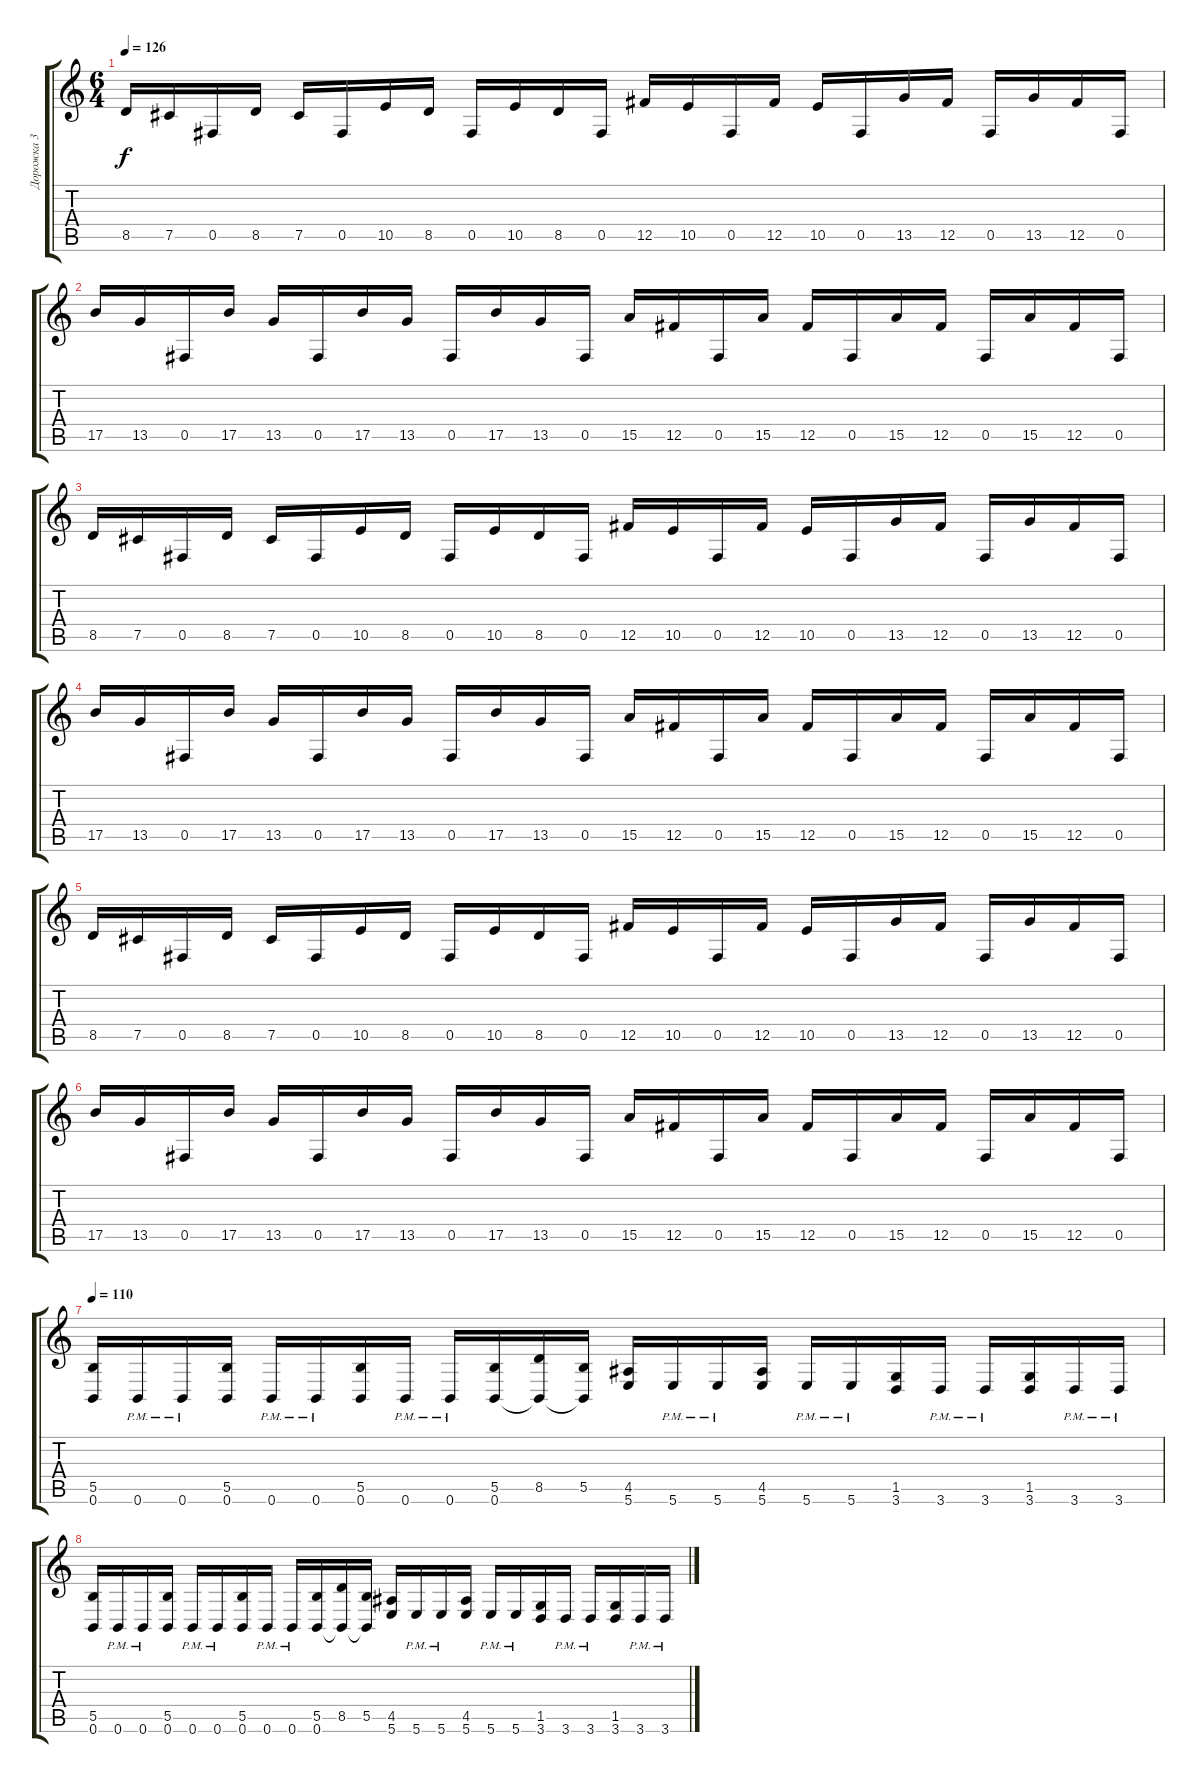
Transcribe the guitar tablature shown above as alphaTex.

\track ("Дорожка 3" "Дорожка 3") {instrument distortionguitar}
\staff {score tabs}
\tuning (Db4 Ab3 E3 B2 Gb2 B1) {hide}
\ts (6 4)
\tempo 126
\clef g2
\ks c
8.5.16{dy f} 7.5.16 0.5.16 8.5.16 7.5.16 0.5.16 10.5.16 8.5.16 0.5.16 10.5.16 8.5.16 0.5.16 12.5.16 10.5.16 0.5.16 12.5.16 10.5.16 0.5.16 13.5.16 12.5.16 0.5.16 13.5.16 12.5.16 0.5.16 |
17.5.16 13.5.16 0.5.16 17.5.16 13.5.16 0.5.16 17.5.16 13.5.16 0.5.16 17.5.16 13.5.16 0.5.16 15.5.16 12.5.16 0.5.16 15.5.16 12.5.16 0.5.16 15.5.16 12.5.16 0.5.16 15.5.16 12.5.16 0.5.16 |
8.5.16 7.5.16 0.5.16 8.5.16 7.5.16 0.5.16 10.5.16 8.5.16 0.5.16 10.5.16 8.5.16 0.5.16 12.5.16 10.5.16 0.5.16 12.5.16 10.5.16 0.5.16 13.5.16 12.5.16 0.5.16 13.5.16 12.5.16 0.5.16 |
17.5.16 13.5.16 0.5.16 17.5.16 13.5.16 0.5.16 17.5.16 13.5.16 0.5.16 17.5.16 13.5.16 0.5.16 15.5.16 12.5.16 0.5.16 15.5.16 12.5.16 0.5.16 15.5.16 12.5.16 0.5.16 15.5.16 12.5.16 0.5.16 |
8.5.16 7.5.16 0.5.16 8.5.16 7.5.16 0.5.16 10.5.16 8.5.16 0.5.16 10.5.16 8.5.16 0.5.16 12.5.16 10.5.16 0.5.16 12.5.16 10.5.16 0.5.16 13.5.16 12.5.16 0.5.16 13.5.16 12.5.16 0.5.16 |
17.5.16 13.5.16 0.5.16 17.5.16 13.5.16 0.5.16 17.5.16 13.5.16 0.5.16 17.5.16 13.5.16 0.5.16 15.5.16 12.5.16 0.5.16 15.5.16 12.5.16 0.5.16 15.5.16 12.5.16 0.5.16 15.5.16 12.5.16 0.5.16 |
\tempo 110
(5.5 0.6).16 0.6{pm}.16 0.6{pm}.16 (5.5 0.6).16 0.6{pm}.16 0.6{pm}.16 (5.5 0.6).16 0.6{pm}.16 0.6{pm}.16 (5.5 0.6).16 (8.5 0.6{t}).16 (5.5 0.6{t}).16 (4.5 5.6).16 5.6{pm}.16 5.6{pm}.16 (4.5 5.6).16 5.6{pm}.16 5.6{pm}.16 (1.5 3.6).16 3.6{pm}.16 3.6{pm}.16 (1.5 3.6).16 3.6{pm}.16 3.6{pm}.16 |
(5.5 0.6).16 0.6{pm}.16 0.6{pm}.16 (5.5 0.6).16 0.6{pm}.16 0.6{pm}.16 (5.5 0.6).16 0.6{pm}.16 0.6{pm}.16 (5.5 0.6).16 (8.5 0.6{t}).16 (5.5 0.6{t}).16 (4.5 5.6).16 5.6{pm}.16 5.6{pm}.16 (4.5 5.6).16 5.6{pm}.16 5.6{pm}.16 (1.5 3.6).16 3.6{pm}.16 3.6{pm}.16 (1.5 3.6).16 3.6{pm}.16 3.6{pm}.16
